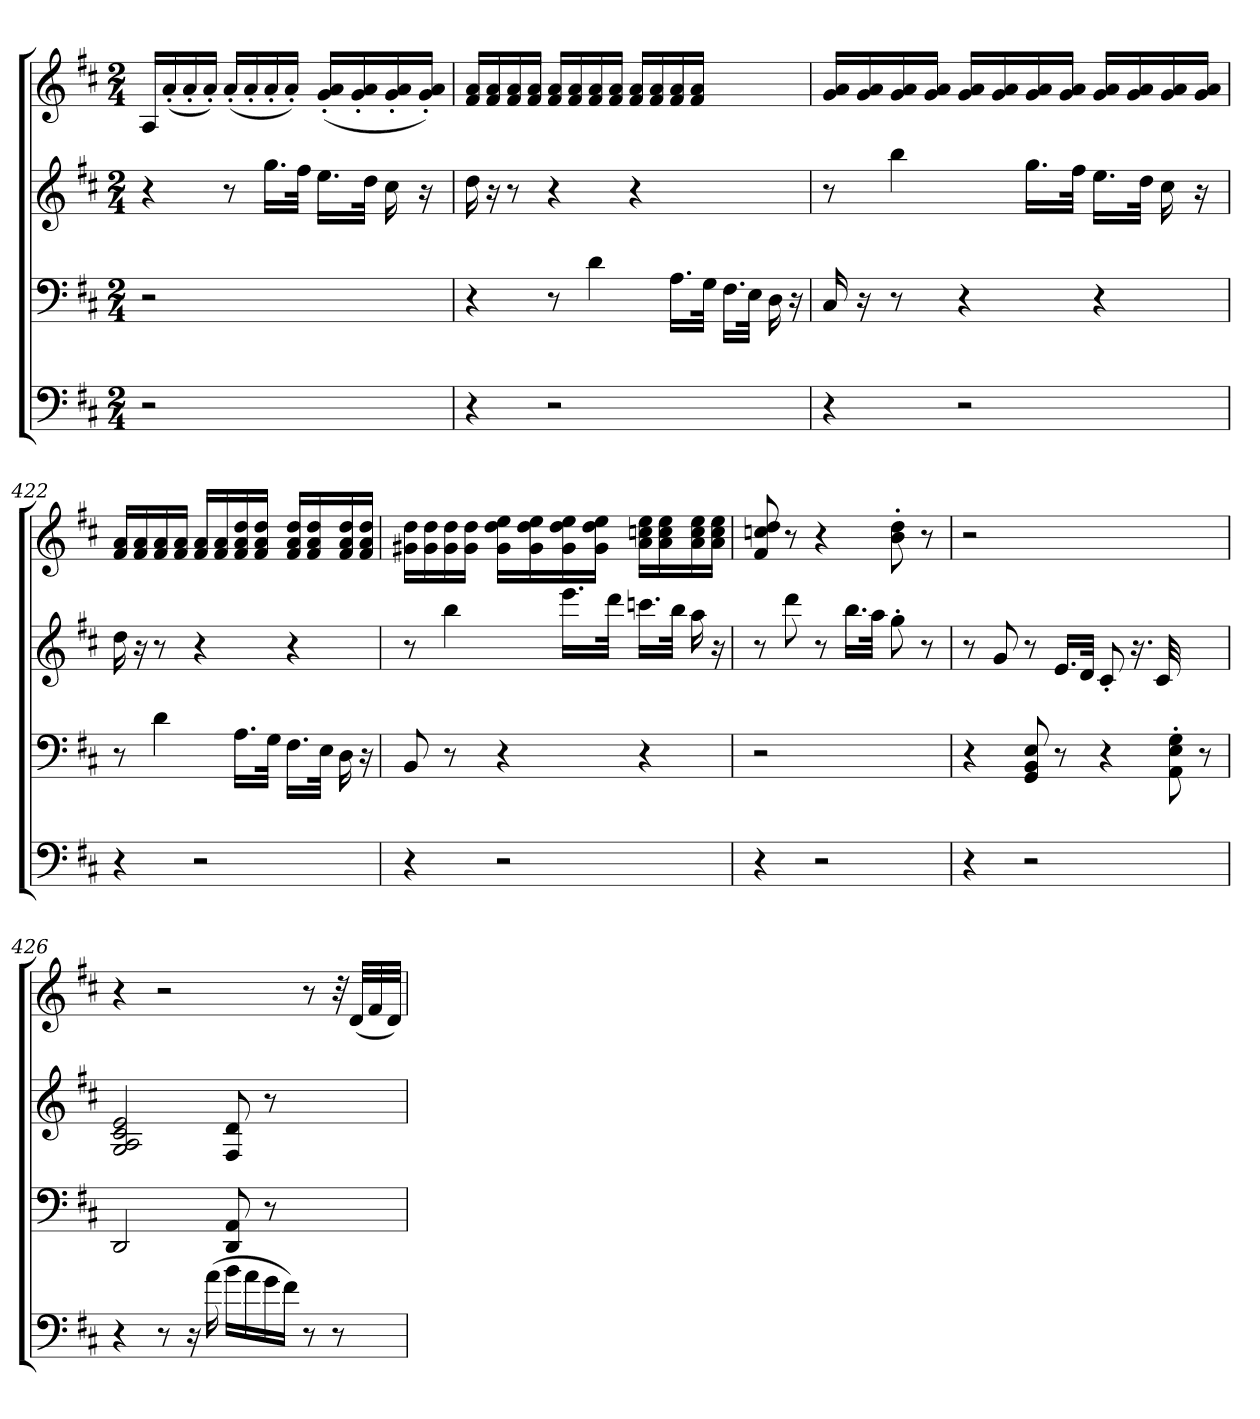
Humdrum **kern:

**kern	**kern	**kern	**kern
*part4	*part3	*part2	*part1
*staff4	*staff3	*staff2	*staff1
*clefF4	*clefF4	*clefG2	*clefG2
*k[f#c#]	*k[f#c#]	*k[f#c#]	*k[f#c#]
*D:	*D:	*D:	*D:
*M2/4	*M2/4	*M2/4	*M2/4
=	=	=	=
2r	2r	4r	16ALL
.	.	.	(16a'
.	.	.	16a'
.	.	.	16a'JJ)
.	.	8r	(16a'LL
.	.	.	16a'
.	.	16.ggLL	16a'
.	.	.	16a'JJ)
.	.	32ff#JJk	.
4ryy	4ryy	16.eeLL	(16g' 16a'LL
.	.	.	16g' 16a'
.	.	32ddJJk	.
.	.	16cc#	16g' 16a'
.	.	16r	16g' 16a'JJ)
=420	=420	=420	=420
4r	4r	16dd	16f# 16aLL
.	.	16r	16f# 16a
.	.	8r	16f# 16a
.	.	.	16f# 16aJJ
2r	8r	4r	16f# 16aLL
.	.	.	16f# 16a
.	4d	.	16f# 16a
.	.	.	16f# 16aJJ
.	.	4r	16f# 16aLL
.	.	.	16f# 16a
.	16.ALL	.	16f# 16a
.	.	.	16f# 16aJJ
.	32GJJk	.	.
4ryy	16.F#LL	4ryy	4ryy
.	32EJJk	.	.
.	16D	.	.
.	16r	.	.
=421	=421	=421	=421
4r	16C#	8r	16g 16aLL
.	16r	.	16g 16a
.	8r	4bb	16g 16a
.	.	.	16g 16aJJ
2r	4r	.	16g 16aLL
.	.	.	16g 16a
.	.	16.ggLL	16g 16a
.	.	.	16g 16aJJ
.	.	32ff#JJk	.
.	4r	16.eeLL	16g 16aLL
.	.	.	16g 16a
.	.	32ddJJk	.
.	.	16cc#	16g 16a
.	.	16r	16g 16aJJ
=422	=422	=422	=422
4r	8r	16dd	16f# 16aLL
.	.	16r	16f# 16a
.	4d	8r	16f# 16a
.	.	.	16f# 16aJJ
2r	.	4r	16f# 16aLL
.	.	.	16f# 16a
.	16.ALL	.	16f# 16a 16dd
.	.	.	16f# 16a 16ddJJ
.	32GJJk	.	.
.	16.F#LL	4r	16f# 16a 16ddLL
.	.	.	16f# 16a 16dd
.	32EJJk	.	.
.	16D	.	16f# 16a 16dd
.	16r	.	16f# 16a 16ddJJ
=423	=423	=423	=423
4r	8BB	8r	16g#X 16ddLL
.	.	.	16g# 16dd
.	8r	4bb	16g# 16dd
.	.	.	16g# 16ddJJ
2r	4r	.	16g# 16dd 16eeLL
.	.	.	16g# 16dd 16ee
.	.	16.eeeLL	16g# 16dd 16ee
.	.	.	16g# 16dd 16eeJJ
.	.	32dddJJk	.
.	4r	16.cccnLL	16a 16ccn 16eeLL
.	.	.	16a 16cc 16ee
.	.	32bbJJk	.
.	.	16aa	16a 16cc 16ee
.	.	16r	16a 16cc 16eeJJ
=424	=424	=424	=424
4r	2r	8r	8f# 8ccn 8dd
.	.	8ddd	8r
2r	.	8r	4r
.	.	16.bbLL	.
.	.	32aaJJk	.
.	4ryy	8gg'	8b' 8dd'
.	.	8r	8r
=425	=425	=425	=425
4r	4r	8r	2r
.	.	8g	.
2r	8GG 8BB 8E	8r	.
.	8r	16.eLL	.
.	.	32dJJk	.
.	4r	8c#'	2ryy
.	.	16.r	.
.	.	32c#	.
4ryy	8AA' 8E' 8G'	4ryy	.
.	8r	.	.
=426	=426	=426	=426
4r	2DD	2G 2A 2c# 2e	4r
8r	.	.	2r
16r	.	.	.
(16a	.	.	.
16bLL	8DD 8AA	8F# 8d	.
16a	.	.	.
16g	8r	8r	.
16f#JJ)	.	.	.
8r	4ryy	4ryy	8r
8r	.	.	32r
.	.	.	(32dLLL
.	.	.	32f#
.	.	.	32dJJJ)
=	=	=	=
*-	*-	*-	*-
